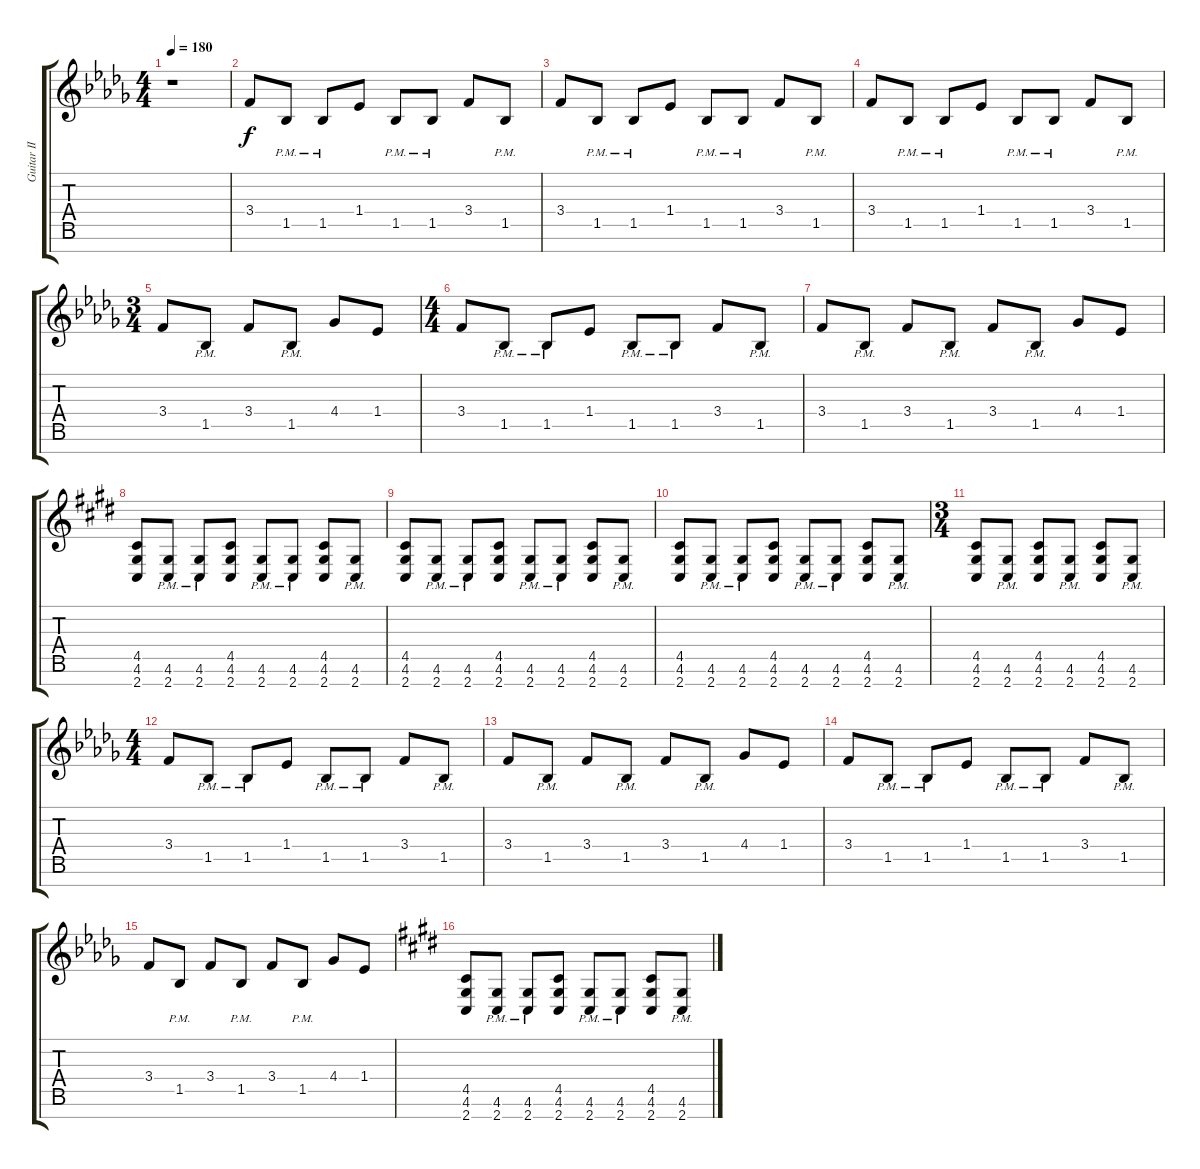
\track ("Guitar II" "Guitar II") {instrument distortionguitar}
\staff {score tabs}
\tuning (E4 B3 G3 D3 A2 E2 B1) {hide}
\ts (4 4)
\tempo 180
\clef g2
\ks bbminor
r.1{dy f} |
3.4.8 1.5{pm}.8 1.5{pm}.8 1.4.8 1.5{pm}.8 1.5{pm}.8 3.4.8 1.5{pm}.8 |
3.4.8 1.5{pm}.8 1.5{pm}.8 1.4.8 1.5{pm}.8 1.5{pm}.8 3.4.8 1.5{pm}.8 |
3.4.8 1.5{pm}.8 1.5{pm}.8 1.4.8 1.5{pm}.8 1.5{pm}.8 3.4.8 1.5{pm}.8 |
\ts (3 4)
3.4.8 1.5{pm}.8 3.4.8 1.5{pm}.8 4.4.8 1.4.8 |
\ts (4 4)
3.4.8 1.5{pm}.8 1.5{pm}.8 1.4.8 1.5{pm}.8 1.5{pm}.8 3.4.8 1.5{pm}.8 |
3.4.8 1.5{pm}.8 3.4.8 1.5{pm}.8 3.4.8 1.5{pm}.8 4.4.8 1.4.8 |
\ks c#minor
(4.5 4.6 2.7).8 (4.6{pm} 2.7{pm}).8 (4.6{pm} 2.7{pm}).8 (4.5 4.6 2.7).8 (4.6{pm} 2.7{pm}).8 (4.6{pm} 2.7{pm}).8 (4.5 4.6 2.7).8 (4.6{pm} 2.7{pm}).8 |
(4.5 4.6 2.7).8 (4.6{pm} 2.7{pm}).8 (4.6{pm} 2.7{pm}).8 (4.5 4.6 2.7).8 (4.6{pm} 2.7{pm}).8 (4.6{pm} 2.7{pm}).8 (4.5 4.6 2.7).8 (4.6{pm} 2.7{pm}).8 |
(4.5 4.6 2.7).8 (4.6{pm} 2.7{pm}).8 (4.6{pm} 2.7{pm}).8 (4.5 4.6 2.7).8 (4.6{pm} 2.7{pm}).8 (4.6{pm} 2.7{pm}).8 (4.5 4.6 2.7).8 (4.6{pm} 2.7{pm}).8 |
\ts (3 4)
(4.5 4.6 2.7).8 (4.6{pm} 2.7{pm}).8 (4.5 4.6 2.7).8 (4.6{pm} 2.7{pm}).8 (4.5 4.6 2.7).8 (4.6{pm} 2.7{pm}).8 |
\ts (4 4)
\ks bbminor
3.4.8 1.5{pm}.8 1.5{pm}.8 1.4.8 1.5{pm}.8 1.5{pm}.8 3.4.8 1.5{pm}.8 |
3.4.8 1.5{pm}.8 3.4.8 1.5{pm}.8 3.4.8 1.5{pm}.8 4.4.8 1.4.8 |
3.4.8 1.5{pm}.8 1.5{pm}.8 1.4.8 1.5{pm}.8 1.5{pm}.8 3.4.8 1.5{pm}.8 |
3.4.8 1.5{pm}.8 3.4.8 1.5{pm}.8 3.4.8 1.5{pm}.8 4.4.8 1.4.8 |
\ks c#minor
(4.5 4.6 2.7).8 (4.6{pm} 2.7{pm}).8 (4.6{pm} 2.7{pm}).8 (4.5 4.6 2.7).8 (4.6{pm} 2.7{pm}).8 (4.6{pm} 2.7{pm}).8 (4.5 4.6 2.7).8 (4.6{pm} 2.7{pm}).8
